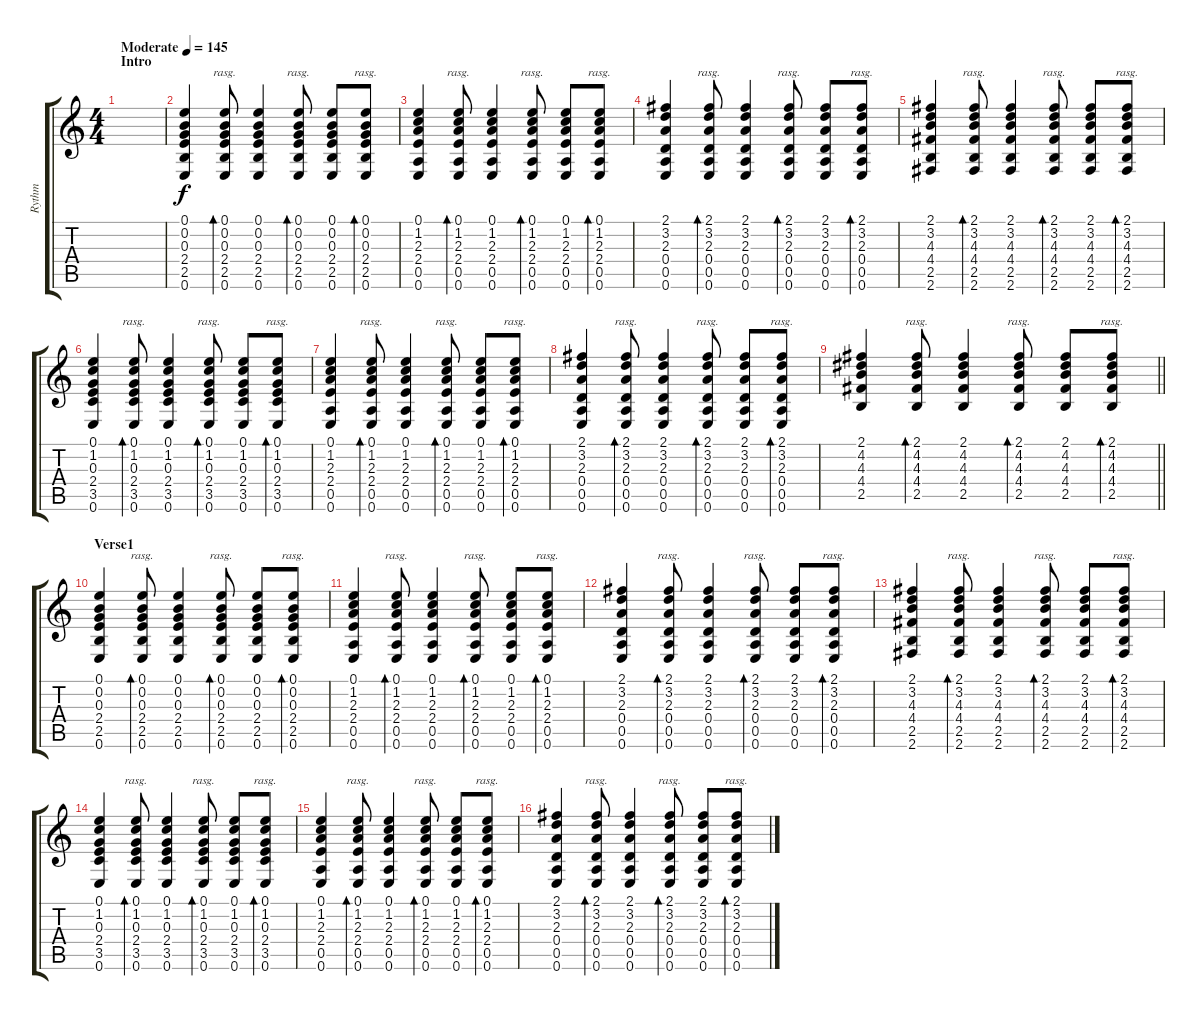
\track ("Rythm" "Rythm") {instrument acousticguitarsteel}
\staff {score tabs}
\tuning (E4 B3 G3 D3 A2 E2) {hide}
\ts (4 4)
\section ("" "Intro")
\tempo (145 "Moderate")
\clef g2
\ks c
|
(0.1 0.2 0.3 2.4 2.5 0.6).4 (0.1 0.2 0.3 2.4 2.5 0.6).8{bd 30 rasg ii} (0.1 0.2 0.3 2.4 2.5 0.6).4 (0.1 0.2 0.3 2.4 2.5 0.6).8{bd 30 rasg ii} (0.1 0.2 0.3 2.4 2.5 0.6).8 (0.1 0.2 0.3 2.4 2.5 0.6).8{bd 30 rasg ii} |
(0.1 1.2 2.3 2.4 0.5 0.6).4 (0.1 1.2 2.3 2.4 0.5 0.6).8{bd 30 rasg ii} (0.1 1.2 2.3 2.4 0.5 0.6).4 (0.1 1.2 2.3 2.4 0.5 0.6).8{bd 30 rasg ii} (0.1 1.2 2.3 2.4 0.5 0.6).8 (0.1 1.2 2.3 2.4 0.5 0.6).8{bd 30 rasg ii} |
(2.1 3.2 2.3 0.4 0.5 0.6).4 (2.1 3.2 2.3 0.4 0.5 0.6).8{bd 30 rasg ii} (2.1 3.2 2.3 0.4 0.5 0.6).4 (2.1 3.2 2.3 0.4 0.5 0.6).8{bd 30 rasg ii} (2.1 3.2 2.3 0.4 0.5 0.6).8 (2.1 3.2 2.3 0.4 0.5 0.6).8{bd 30 rasg ii} |
(2.1 3.2 4.3 4.4 2.5 2.6).4 (2.1 3.2 4.3 4.4 2.5 2.6).8{bd 30 rasg ii} (2.1 3.2 4.3 4.4 2.5 2.6).4 (2.1 3.2 4.3 4.4 2.5 2.6).8{bd 30 rasg ii} (2.1 3.2 4.3 4.4 2.5 2.6).8 (2.1 3.2 4.3 4.4 2.5 2.6).8{bd 30 rasg ii} |
(0.1 1.2 0.3 2.4 3.5 0.6).4 (0.1 1.2 0.3 2.4 3.5 0.6).8{bd 30 rasg ii} (0.1 1.2 0.3 2.4 3.5 0.6).4 (0.1 1.2 0.3 2.4 3.5 0.6).8{bd 30 rasg ii} (0.1 1.2 0.3 2.4 3.5 0.6).8 (0.1 1.2 0.3 2.4 3.5 0.6).8{bd 30 rasg ii} |
(0.1 1.2 2.3 2.4 0.5 0.6).4 (0.1 1.2 2.3 2.4 0.5 0.6).8{bd 30 rasg ii} (0.1 1.2 2.3 2.4 0.5 0.6).4 (0.1 1.2 2.3 2.4 0.5 0.6).8{bd 30 rasg ii} (0.1 1.2 2.3 2.4 0.5 0.6).8 (0.1 1.2 2.3 2.4 0.5 0.6).8{bd 30 rasg ii} |
(2.1 3.2 2.3 0.4 0.5 0.6).4 (2.1 3.2 2.3 0.4 0.5 0.6).8{bd 30 rasg ii} (2.1 3.2 2.3 0.4 0.5 0.6).4 (2.1 3.2 2.3 0.4 0.5 0.6).8{bd 30 rasg ii} (2.1 3.2 2.3 0.4 0.5 0.6).8 (2.1 3.2 2.3 0.4 0.5 0.6).8{bd 30 rasg ii} |
\barLineRight lightlight
(2.1 4.2 4.3 4.4 2.5).4 (2.1 4.2 4.3 4.4 2.5).8{bd 30 rasg ii} (2.1 4.2 4.3 4.4 2.5).4 (2.1 4.2 4.3 4.4 2.5).8{bd 30 rasg ii} (2.1 4.2 4.3 4.4 2.5).8 (2.1 4.2 4.3 4.4 2.5).8{bd 30 rasg ii} |
\section ("" "Verse1")
(0.1 0.2 0.3 2.4 2.5 0.6).4 (0.1 0.2 0.3 2.4 2.5 0.6).8{bd 30 rasg ii} (0.1 0.2 0.3 2.4 2.5 0.6).4 (0.1 0.2 0.3 2.4 2.5 0.6).8{bd 30 rasg ii} (0.1 0.2 0.3 2.4 2.5 0.6).8 (0.1 0.2 0.3 2.4 2.5 0.6).8{bd 30 rasg ii} |
(0.1 1.2 2.3 2.4 0.5 0.6).4 (0.1 1.2 2.3 2.4 0.5 0.6).8{bd 30 rasg ii} (0.1 1.2 2.3 2.4 0.5 0.6).4 (0.1 1.2 2.3 2.4 0.5 0.6).8{bd 30 rasg ii} (0.1 1.2 2.3 2.4 0.5 0.6).8 (0.1 1.2 2.3 2.4 0.5 0.6).8{bd 30 rasg ii} |
(2.1 3.2 2.3 0.4 0.5 0.6).4 (2.1 3.2 2.3 0.4 0.5 0.6).8{bd 30 rasg ii} (2.1 3.2 2.3 0.4 0.5 0.6).4 (2.1 3.2 2.3 0.4 0.5 0.6).8{bd 30 rasg ii} (2.1 3.2 2.3 0.4 0.5 0.6).8 (2.1 3.2 2.3 0.4 0.5 0.6).8{bd 30 rasg ii} |
(2.1 3.2 4.3 4.4 2.5 2.6).4 (2.1 3.2 4.3 4.4 2.5 2.6).8{bd 30 rasg ii} (2.1 3.2 4.3 4.4 2.5 2.6).4 (2.1 3.2 4.3 4.4 2.5 2.6).8{bd 30 rasg ii} (2.1 3.2 4.3 4.4 2.5 2.6).8 (2.1 3.2 4.3 4.4 2.5 2.6).8{bd 30 rasg ii} |
(0.1 1.2 0.3 2.4 3.5 0.6).4 (0.1 1.2 0.3 2.4 3.5 0.6).8{bd 30 rasg ii} (0.1 1.2 0.3 2.4 3.5 0.6).4 (0.1 1.2 0.3 2.4 3.5 0.6).8{bd 30 rasg ii} (0.1 1.2 0.3 2.4 3.5 0.6).8 (0.1 1.2 0.3 2.4 3.5 0.6).8{bd 30 rasg ii} |
(0.1 1.2 2.3 2.4 0.5 0.6).4 (0.1 1.2 2.3 2.4 0.5 0.6).8{bd 30 rasg ii} (0.1 1.2 2.3 2.4 0.5 0.6).4 (0.1 1.2 2.3 2.4 0.5 0.6).8{bd 30 rasg ii} (0.1 1.2 2.3 2.4 0.5 0.6).8 (0.1 1.2 2.3 2.4 0.5 0.6).8{bd 30 rasg ii} |
(2.1 3.2 2.3 0.4 0.5 0.6).4 (2.1 3.2 2.3 0.4 0.5 0.6).8{bd 30 rasg ii} (2.1 3.2 2.3 0.4 0.5 0.6).4 (2.1 3.2 2.3 0.4 0.5 0.6).8{bd 30 rasg ii} (2.1 3.2 2.3 0.4 0.5 0.6).8 (2.1 3.2 2.3 0.4 0.5 0.6).8{bd 30 rasg ii}
